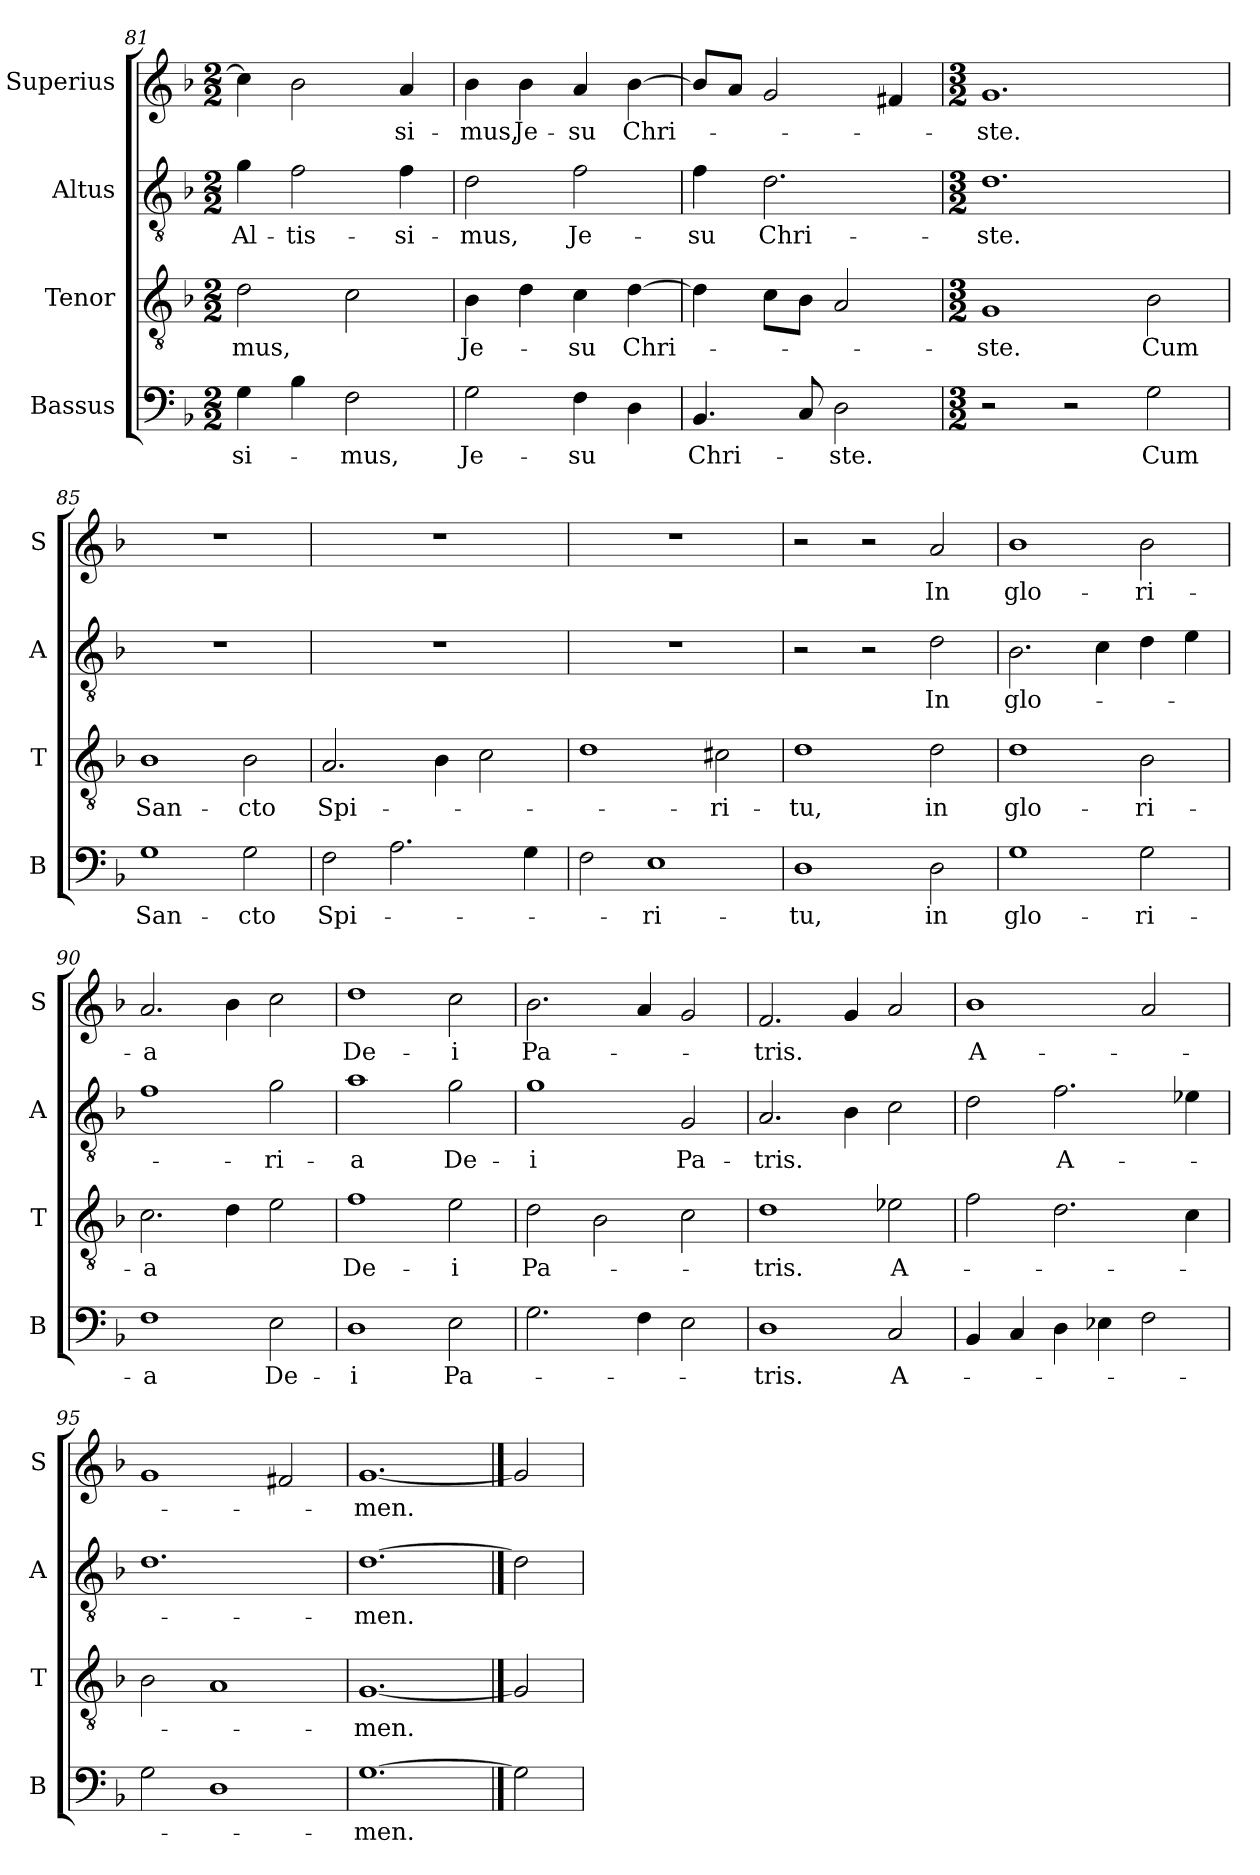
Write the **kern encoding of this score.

**kern	**text	**kern	**text	**kern	**text	**kern	**text
*part4	*part4	*part3	*part3	*part2	*part2	*part1	*part1
*staff4	*staff4	*staff3	*staff3	*staff2	*staff2	*staff1	*staff1
*I"Bassus	*	*I"Tenor	*	*I"Altus	*	*I"Superius	*
*I'B	*	*I'T	*	*I'A	*	*I'S	*
*clefF4	*	*clefGv2	*	*clefGv2	*	*clefG2	*
*k[b-]	*	*k[b-]	*	*k[b-]	*	*k[b-]	*
*M2/2	*	*M2/2	*	*M2/2	*	*M2/2	*
=81	=81	=81	=81	=81	=81	=81	=81
4G	-si-	2d	-mus,	4g	Al-	4cc]	.
4B-	.	.	.	2f	-tis-	2b-	.
2F	-mus,	2c	.	.	.	.	.
.	.	.	.	4f	-si-	4a	-si-
=82	=82	=82	=82	=82	=82	=82	=82
2G	Je-	4B-	Je-	2d	-mus,	4b-	-mus,
.	.	4d	.	.	.	4b-	Je-
4F	-su	4c	-su	2f	Je-	4a	-su
4D	.	[4d	Chri-	.	.	[4b-	Chri-
=83	=83	=83	=83	=83	=83	=83	=83
4.BB-	Chri-	4d]	.	4f	-su	8b-L]	.
.	.	.	.	.	.	8aJ	.
.	.	8cL	.	2.d	Chri-	2g	.
8C	.	8B-J	.	.	.	.	.
2D	-ste.	2A	.	.	.	.	.
.	.	.	.	.	.	4f#X	.
=84	=84	=84	=84	=84	=84	=84	=84
*M3/2	*	*M3/2	*	*M3/2	*	*M3/2	*
2r	.	1G	-ste.	1.d	-ste.	1.g	-ste.
2r	.	.	.	.	.	.	.
2G	Cum	2B-	Cum	.	.	.	.
=85	=85	=85	=85	=85	=85	=85	=85
1G	San-	1B-	San-	1.r	.	1.r	.
2G	-cto	2B-	-cto	.	.	.	.
=86	=86	=86	=86	=86	=86	=86	=86
2F	Spi-	2.A	Spi-	1.r	.	1.r	.
2.A	.	.	.	.	.	.	.
.	.	4B-	.	.	.	.	.
.	.	2c	.	.	.	.	.
4G	.	.	.	.	.	.	.
=87	=87	=87	=87	=87	=87	=87	=87
2F	.	1d	.	1.r	.	1.r	.
1E	-ri-	.	.	.	.	.	.
.	.	2c#X	-ri-	.	.	.	.
=88	=88	=88	=88	=88	=88	=88	=88
1D	-tu,	1d	-tu,	2r	.	2r	.
.	.	.	.	2r	.	2r	.
2D	in	2d	in	2d	In	2a	In
=89	=89	=89	=89	=89	=89	=89	=89
1G	glo-	1d	glo-	2.B-	glo-	1b-	glo-
.	.	.	.	4c	.	.	.
2G	-ri-	2B-	-ri-	4d	.	2b-	-ri-
.	.	.	.	4e	.	.	.
=90	=90	=90	=90	=90	=90	=90	=90
1F	-a	2.c	-a	1f	.	2.a	-a
.	.	4d	.	.	.	4b-	.
2E	De-	2e	.	2g	-ri-	2cc	.
=91	=91	=91	=91	=91	=91	=91	=91
1D	-i	1f	De-	1a	-a	1dd	De-
2E	Pa-	2e	-i	2g	De-	2cc	-i
=92	=92	=92	=92	=92	=92	=92	=92
2.G	.	2d	Pa-	1g	-i	2.b-	Pa-
.	.	2B-	.	.	.	.	.
4F	.	.	.	.	.	4a	.
2E	.	2c	.	2G	Pa-	2g	.
=93	=93	=93	=93	=93	=93	=93	=93
1D	-tris.	1d	-tris.	2.A	-tris.	2.f	-tris.
.	.	.	.	4B-	.	4g	.
2C	A-	2e-i	A-	2c	.	2a	.
=94	=94	=94	=94	=94	=94	=94	=94
4BB-	.	2f	.	2d	.	1b-	A-
4C	.	.	.	.	.	.	.
4D	.	2.d	.	2.f	A-	.	.
4E-i	.	.	.	.	.	.	.
2F	.	.	.	.	.	2a	.
.	.	4c	.	4e-i	.	.	.
=95	=95	=95	=95	=95	=95	=95	=95
2G	.	2B-	.	1.d	.	1g	.
1D	.	1A	.	.	.	.	.
.	.	.	.	.	.	2f#X	.
=96	=96	=96	=96	=96	=96	=96	=96
[1.G	-men.	[1.G	-men.	[1.d	-men.	[1.g	-men.
==97	==97	==97	==97	==97	==97	==97	==97
2G]	.	2G]	.	2d]	.	2g]	.
=	=	=	=	=	=	=	=
*-	*-	*-	*-	*-	*-	*-	*-
